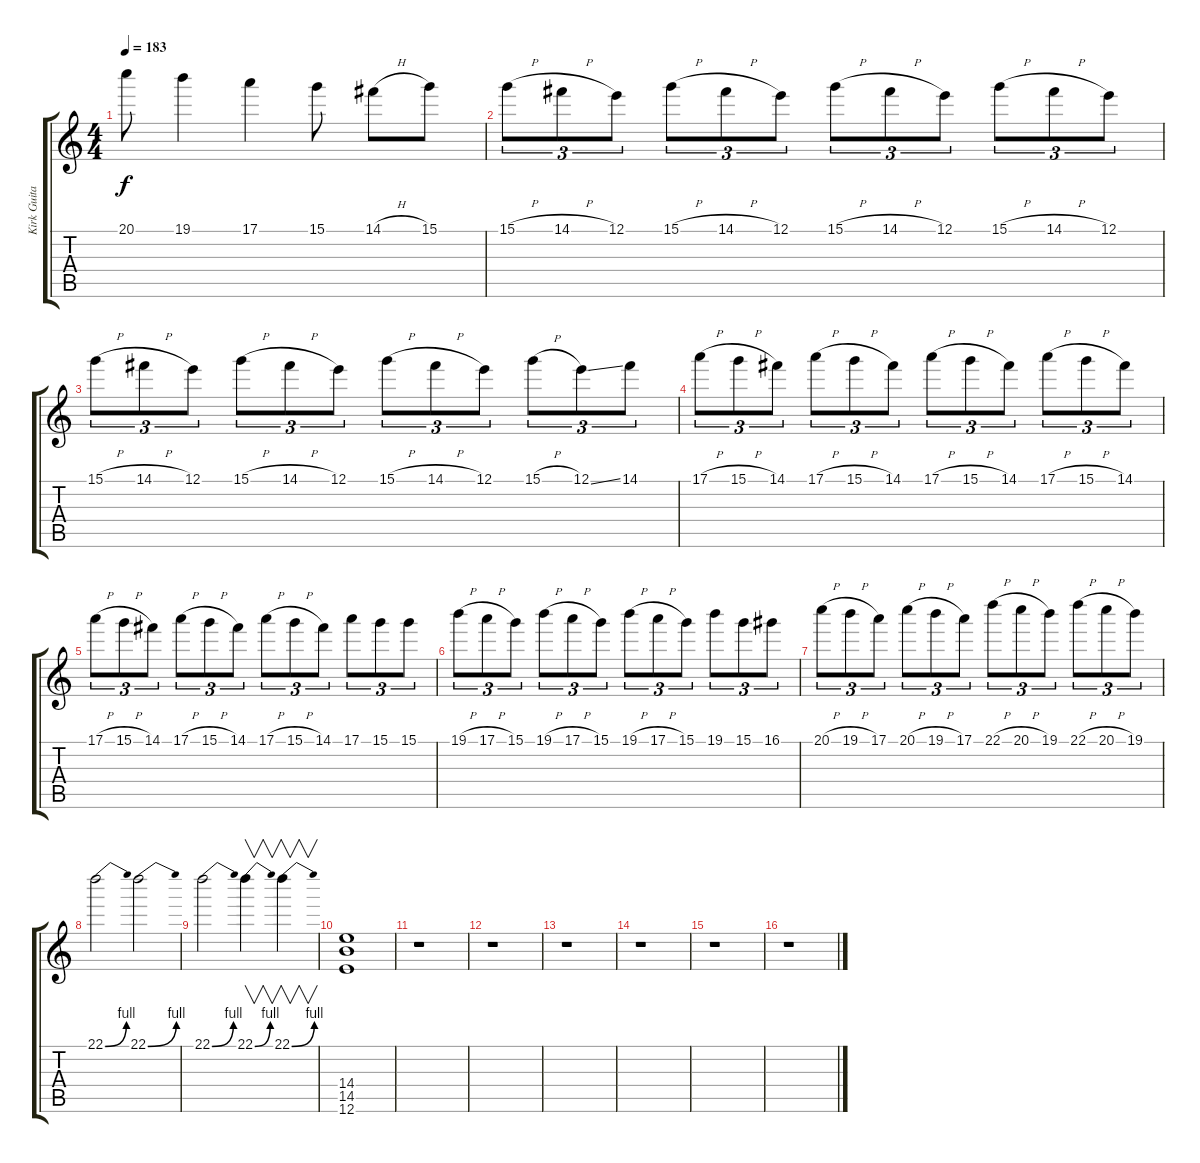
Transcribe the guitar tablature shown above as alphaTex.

\track ("Kirk Guitar 1" "Kirk Guita") {instrument distortionguitar}
\staff {score tabs}
\tuning (E4 B3 G3 D3 A2 E2) {hide}
\ts (4 4)
\tempo 183
\clef g2
\ks c
20.1{t}.8{dy f} 19.1.4 17.1.4 15.1.8 14.1{h}.8 15.1.8 |
15.1{h}.8{tu (3 2)} 14.1{h}.8{tu (3 2)} 12.1.8{tu (3 2)} 15.1{h}.8{tu (3 2)} 14.1{h}.8{tu (3 2)} 12.1.8{tu (3 2)} 15.1{h}.8{tu (3 2)} 14.1{h}.8{tu (3 2)} 12.1.8{tu (3 2)} 15.1{h}.8{tu (3 2)} 14.1{h}.8{tu (3 2)} 12.1.8{tu (3 2)} |
15.1{h}.8{tu (3 2)} 14.1{h}.8{tu (3 2)} 12.1.8{tu (3 2)} 15.1{h}.8{tu (3 2)} 14.1{h}.8{tu (3 2)} 12.1.8{tu (3 2)} 15.1{h}.8{tu (3 2)} 14.1{h}.8{tu (3 2)} 12.1.8{tu (3 2)} 15.1{h}.8{tu (3 2)} 12.1{ss}.8{tu (3 2)} 14.1.8{tu (3 2)} |
17.1{h}.8{tu (3 2)} 15.1{h}.8{tu (3 2)} 14.1.8{tu (3 2)} 17.1{h}.8{tu (3 2)} 15.1{h}.8{tu (3 2)} 14.1.8{tu (3 2)} 17.1{h}.8{tu (3 2)} 15.1{h}.8{tu (3 2)} 14.1.8{tu (3 2)} 17.1{h}.8{tu (3 2)} 15.1{h}.8{tu (3 2)} 14.1.8{tu (3 2)} |
17.1{h}.8{tu (3 2)} 15.1{h}.8{tu (3 2)} 14.1.8{tu (3 2)} 17.1{h}.8{tu (3 2)} 15.1{h}.8{tu (3 2)} 14.1.8{tu (3 2)} 17.1{h}.8{tu (3 2)} 15.1{h}.8{tu (3 2)} 14.1.8{tu (3 2)} 17.1.8{tu (3 2)} 15.1.8{tu (3 2)} 15.1.8{tu (3 2)} |
19.1{h}.8{tu (3 2)} 17.1{h}.8{tu (3 2)} 15.1.8{tu (3 2)} 19.1{h}.8{tu (3 2)} 17.1{h}.8{tu (3 2)} 15.1.8{tu (3 2)} 19.1{h}.8{tu (3 2)} 17.1{h}.8{tu (3 2)} 15.1.8{tu (3 2)} 19.1.8{tu (3 2)} 15.1.8{tu (3 2)} 16.1.8{tu (3 2)} |
20.1{h}.8{tu (3 2)} 19.1{h}.8{tu (3 2)} 17.1.8{tu (3 2)} 20.1{h}.8{tu (3 2)} 19.1{h}.8{tu (3 2)} 17.1.8{tu (3 2)} 22.1{h}.8{tu (3 2)} 20.1{h}.8{tu (3 2)} 19.1.8{tu (3 2)} 22.1{h}.8{tu (3 2)} 20.1{h}.8{tu (3 2)} 19.1.8{tu (3 2)} |
22.1{be (bend 0 0 60 4)}.2 22.1{be (bend 0 0 60 4)}.2 |
22.1{be (bend 0 0 60 4)}.2 22.1{be (bend 0 0 60 4)}.4{v} 22.1{be (bend 0 0 60 4)}.4{v} |
(14.4 14.5 12.6).1 |
r.1 |
r.1 |
r.1 |
r.1 |
r.1 |
r.1
